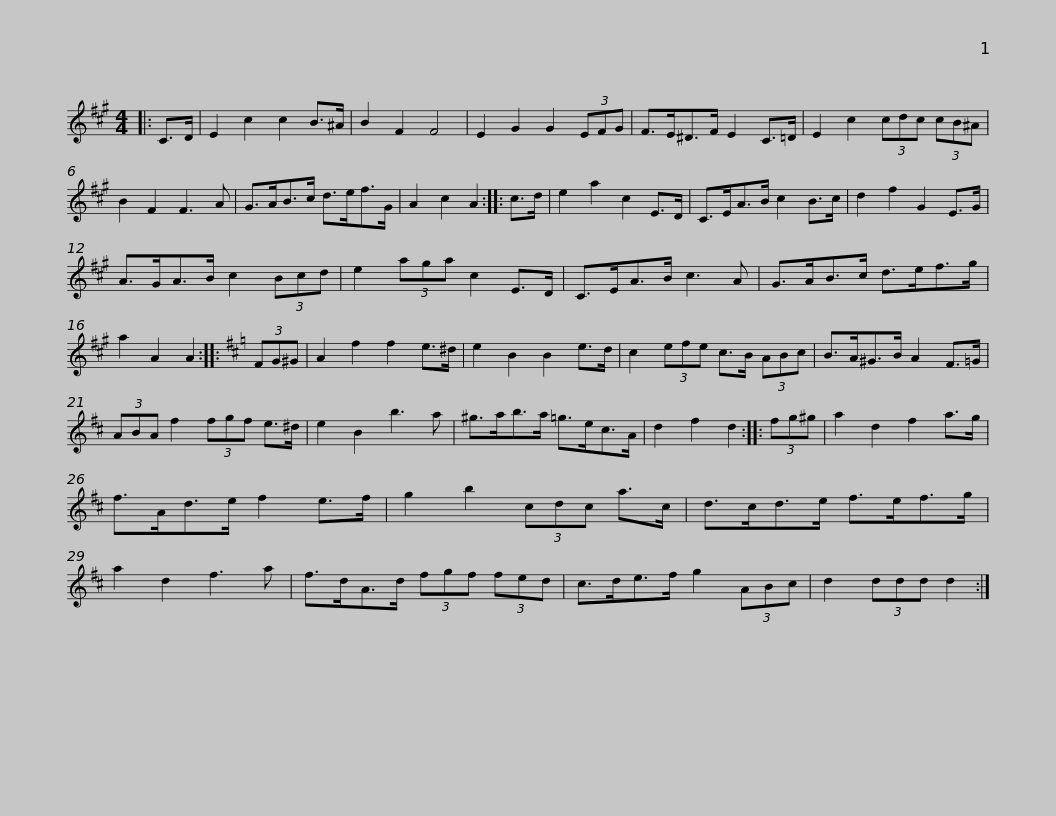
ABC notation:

X:1
L:1/8
M:4/4
I:linebreak $
K:A
V:1 treble
V:1
|: C>D | E2 c2 c2 B>^A | B2 F2 F4 | E2 G2 G2 (3EFG | F>E^D>F E2 C>=D | %5
 E2 c2 (3cdc (3cB^A | B2 F2 F3 A |$ G>AB>c d>ef>G | A2 c2 A2 :: c>d | %10
 e2 a2 c2 E>D | C>EA>B c2 B>c | d2 f2 G2 E>G |$ A>GA>B c2 (3Bcd | e2 (3aga c2 E>D | %15
 C>EA>B c3 A | G>AB>c d>ef>g | a2 A2 A2 ::$[K:D] (3FG^G | A2 f2 f2 e>^d | %20
 e2 B2 B2 e>d | c2 (3efe c>B (3ABc | B>A^G>B A2 F>=G |$ (3ABA f2 (3fgf e>^d | e2 B2 b3 a | %25
 ^g>ab>a =g>ec>A | d2 f2 d2 :: (3fg^g | a2 d2 f2 a>g |$ f>Ad>e f2 e>f | %30
 g2 b2 (3cdc a>c | d>cd>e f>ef>g | a2 d2 f3 a | f>dA>d (3fgf (3fed |$ c>de>f g2 (3ABc | %35
 d2 (3ddd d2 :| %36
